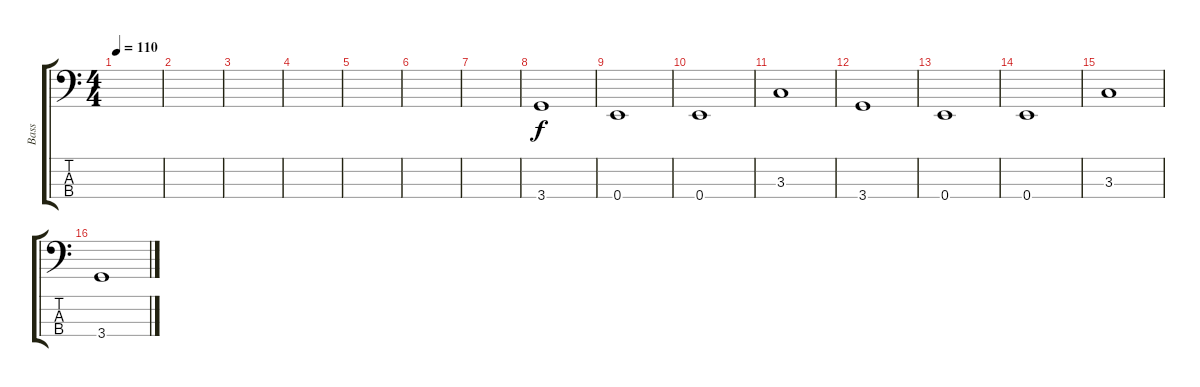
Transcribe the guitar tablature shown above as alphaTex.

\track ("Bass" "Bass") {instrument electricbasspick}
\staff {score tabs}
\tuning (G2 D2 A1 E1) {hide}
\ts (4 4)
\tempo 110
\clef f4
\ks c
|
|
|
|
|
|
|
3.4.1 |
0.4.1 |
0.4.1 |
3.3.1 |
3.4.1 |
0.4.1 |
0.4.1 |
3.3.1 |
3.4.1
